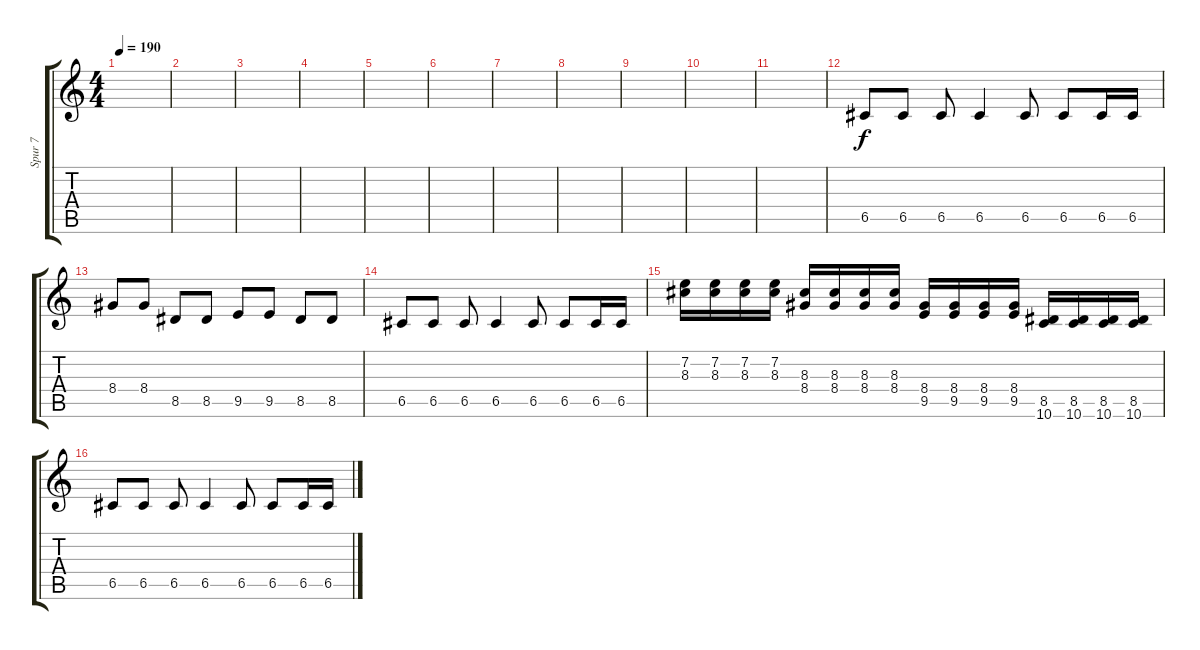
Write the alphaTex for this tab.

\track ("Spur 7" "Spur 7") {instrument distortionguitar}
\staff {score tabs}
\tuning (D4 A3 F3 C3 G2 D2) {hide}
\ts (4 4)
\tempo 190
\clef g2
\ks c
|
|
|
|
|
|
|
|
|
|
|
6.5.8 6.5.8 6.5.8 6.5.4 6.5.8 6.5.8 6.5.16 6.5.16 |
8.4.8 8.4.8 8.5.8 8.5.8 9.5.8 9.5.8 8.5.8 8.5.8 |
6.5.8 6.5.8 6.5.8 6.5.4 6.5.8 6.5.8 6.5.16 6.5.16 |
(7.2 8.3).16 (7.2 8.3).16 (7.2 8.3).16 (7.2 8.3).16 (8.3 8.4).16 (8.3 8.4).16 (8.3 8.4).16 (8.3 8.4).16 (8.4 9.5).16 (8.4 9.5).16 (8.4 9.5).16 (8.4 9.5).16 (8.5 10.6).16 (8.5 10.6).16 (8.5 10.6).16 (8.5 10.6).16 |
6.5.8 6.5.8 6.5.8 6.5.4 6.5.8 6.5.8 6.5.16 6.5.16
